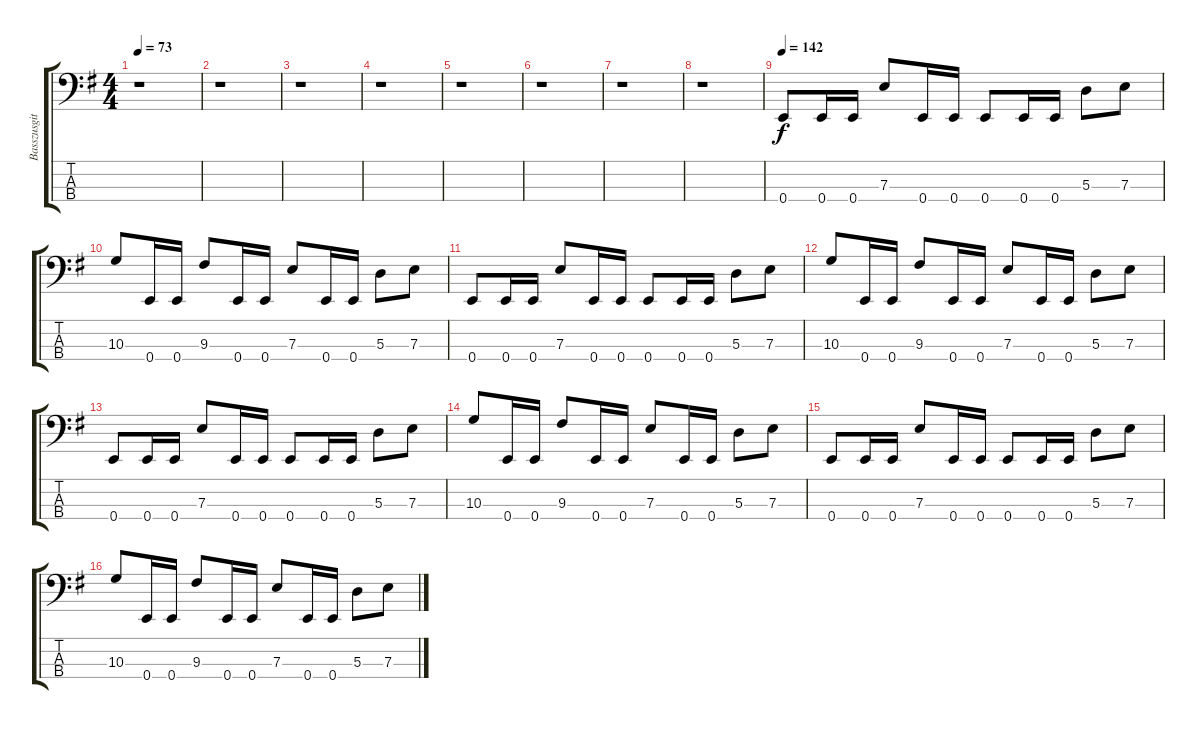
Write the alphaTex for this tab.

\track ("Basszusgitár (Greg Smith)" "Basszusgit") {instrument electricbassfinger}
\staff {score tabs}
\tuning (G2 D2 A1 E1) {hide}
\ts (4 4)
\tempo 73
\clef f4
\ks g
r.1{dy f} |
r.1 |
r.1 |
r.1 |
r.1 |
r.1 |
r.1 |
r.1 |
\tempo 142
0.4.8 0.4.16 0.4.16 7.3.8 0.4.16 0.4.16 0.4.8 0.4.16 0.4.16 5.3.8 7.3.8 |
10.3.8 0.4.16 0.4.16 9.3.8 0.4.16 0.4.16 7.3.8 0.4.16 0.4.16 5.3.8 7.3.8 |
0.4.8 0.4.16 0.4.16 7.3.8 0.4.16 0.4.16 0.4.8 0.4.16 0.4.16 5.3.8 7.3.8 |
10.3.8 0.4.16 0.4.16 9.3.8 0.4.16 0.4.16 7.3.8 0.4.16 0.4.16 5.3.8 7.3.8 |
0.4.8 0.4.16 0.4.16 7.3.8 0.4.16 0.4.16 0.4.8 0.4.16 0.4.16 5.3.8 7.3.8 |
10.3.8 0.4.16 0.4.16 9.3.8 0.4.16 0.4.16 7.3.8 0.4.16 0.4.16 5.3.8 7.3.8 |
0.4.8 0.4.16 0.4.16 7.3.8 0.4.16 0.4.16 0.4.8 0.4.16 0.4.16 5.3.8 7.3.8 |
10.3.8 0.4.16 0.4.16 9.3.8 0.4.16 0.4.16 7.3.8 0.4.16 0.4.16 5.3.8 7.3.8
